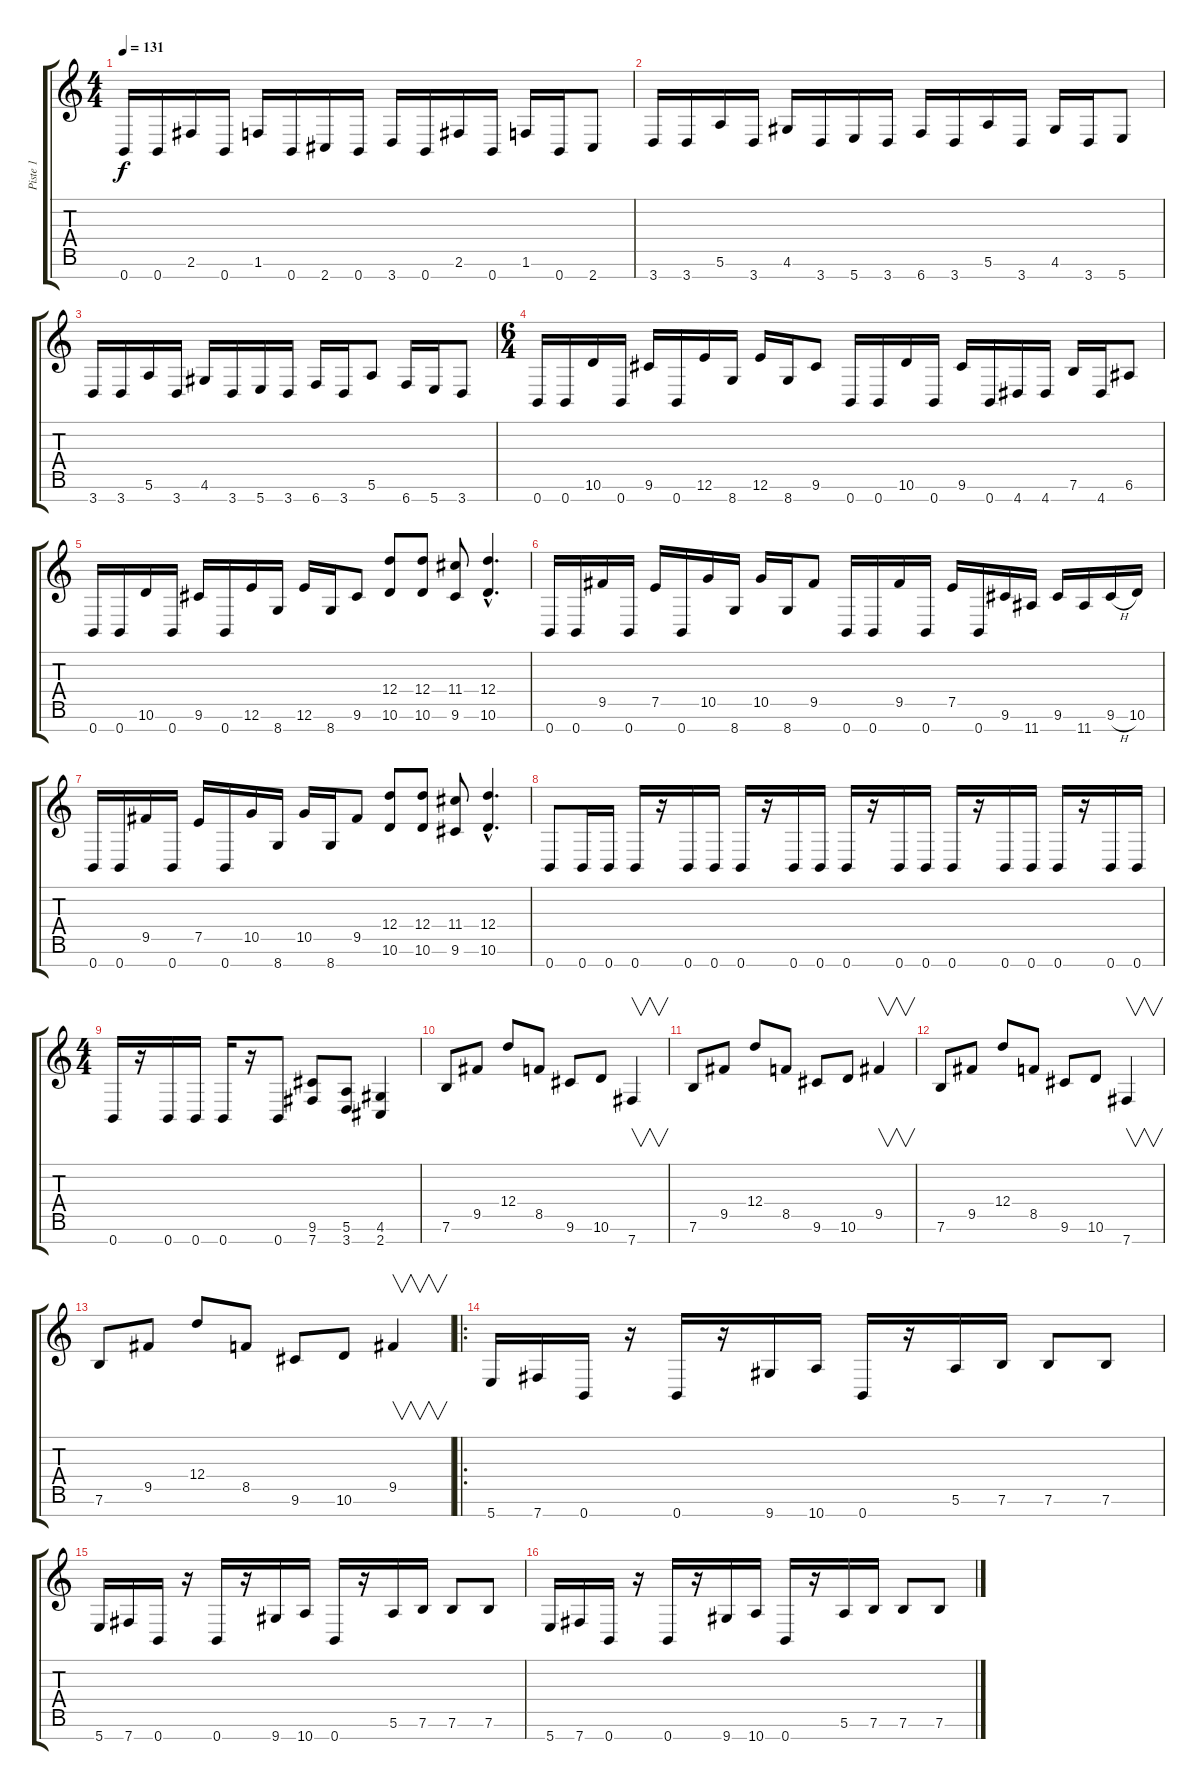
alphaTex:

\track ("Piste 1" "Piste 1") {instrument distortionguitar}
\staff {score tabs}
\tuning (E4 B3 G3 D3 A2 E2 B1) {hide}
\ts (4 4)
\tempo 131
\clef g2
\ks c
0.7.16{dy f} 0.7.16 2.6.16 0.7.16 1.6.16 0.7.16 2.7.16 0.7.16 3.7.16 0.7.16 2.6.16 0.7.16 1.6.16 0.7.16 2.7.8 |
3.7.16 3.7.16 5.6.16 3.7.16 4.6.16 3.7.16 5.7.16 3.7.16 6.7.16 3.7.16 5.6.16 3.7.16 4.6.16 3.7.16 5.7.8 |
3.7.16 3.7.16 5.6.16 3.7.16 4.6.16 3.7.16 5.7.16 3.7.16 6.7.16 3.7.16 5.6.8 6.7.16 5.7.16 3.7.8 |
\ts (6 4)
0.7.16 0.7.16 10.6.16 0.7.16 9.6.16 0.7.16 12.6.16 8.7.16 12.6.16 8.7.16 9.6.8 0.7.16 0.7.16 10.6.16 0.7.16 9.6.16 0.7.16 4.7.16 4.7.16 7.6.16 4.7.16 6.6.8 |
0.7.16 0.7.16 10.6.16 0.7.16 9.6.16 0.7.16 12.6.16 8.7.16 12.6.16 8.7.16 9.6.8 (12.4 10.6).8 (12.4 10.6).8 (11.4 9.6).8 (12.4{hac} 10.6{hac}).4{d} |
0.7.16 0.7.16 9.5.16 0.7.16 7.5.16 0.7.16 10.5.16 8.7.16 10.5.16 8.7.16 9.5.8 0.7.16 0.7.16 9.5.16 0.7.16 7.5.16 0.7.16 9.6.16 11.7.16 9.6.16 11.7.16 9.6{h}.16 10.6.16 |
0.7.16 0.7.16 9.5.16 0.7.16 7.5.16 0.7.16 10.5.16 8.7.16 10.5.16 8.7.16 9.5.8 (12.4 10.6).8 (12.4 10.6).8 (11.4 9.6).8 (12.4{hac} 10.6{hac}).4{d} |
0.7.8 0.7.16 0.7.16 0.7.16 r.16 0.7.16 0.7.16 0.7.16 r.16 0.7.16 0.7.16 0.7.16 r.16 0.7.16 0.7.16 0.7.16 r.16 0.7.16 0.7.16 0.7.16 r.16 0.7.16 0.7.16 |
\ts (4 4)
0.7.16 r.16 0.7.16 0.7.16 0.7.16 r.16 0.7.8 (9.6 7.7).8 (5.6 3.7).8 (4.6 2.7).4 |
7.6.8 9.5.8 12.4.8 8.5.8 9.6.8 10.6.8 7.7.4{v} |
7.6.8 9.5.8 12.4.8 8.5.8 9.6.8 10.6.8 9.5.4{v} |
7.6.8 9.5.8 12.4.8 8.5.8 9.6.8 10.6.8 7.7.4{v} |
7.6.8 9.5.8 12.4.8 8.5.8 9.6.8 10.6.8 9.5.4{v} |
\ro
5.7.16 7.7.16 0.7.16 r.16 0.7.16 r.16 9.7.16 10.7.16 0.7.16 r.16 5.6.16 7.6.16 7.6.8 7.6.8 |
5.7.16 7.7.16 0.7.16 r.16 0.7.16 r.16 9.7.16 10.7.16 0.7.16 r.16 5.6.16 7.6.16 7.6.8 7.6.8 |
5.7.16 7.7.16 0.7.16 r.16 0.7.16 r.16 9.7.16 10.7.16 0.7.16 r.16 5.6.16 7.6.16 7.6.8 7.6.8
